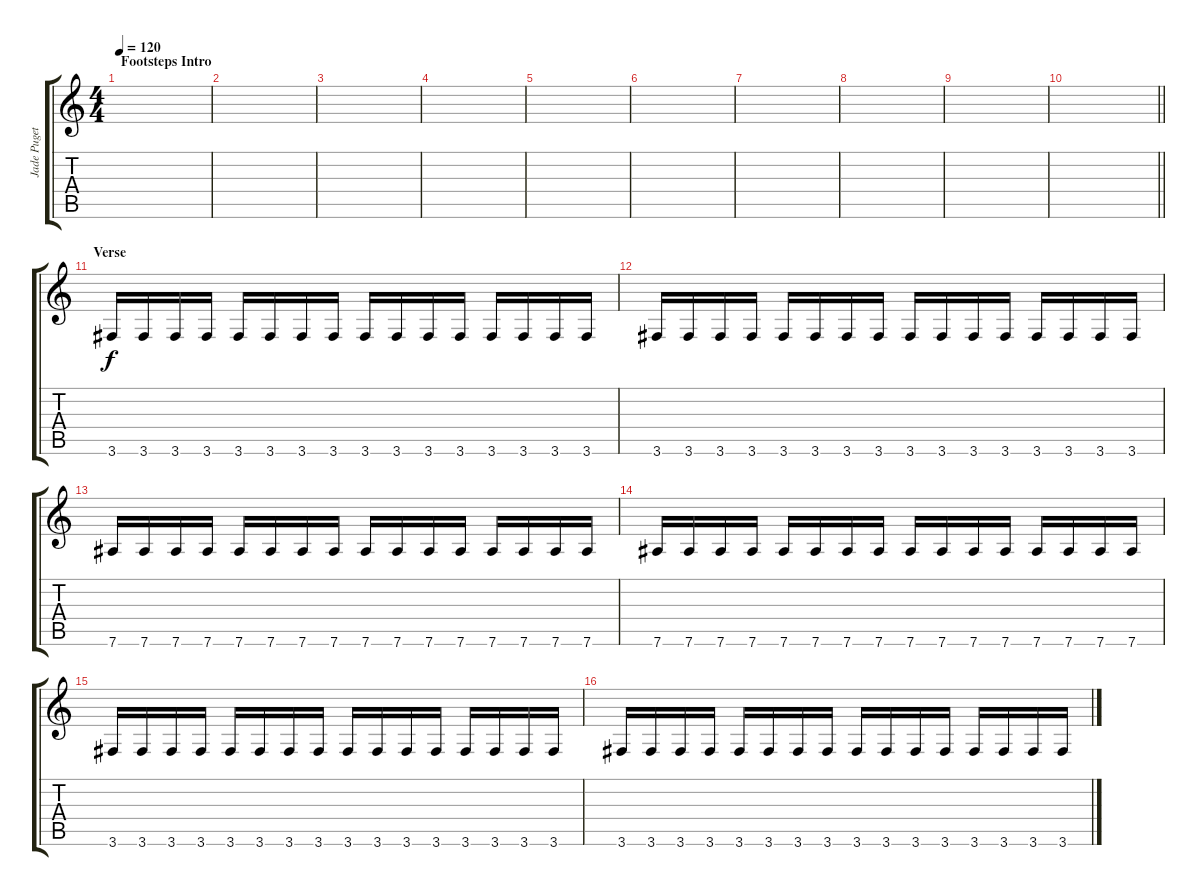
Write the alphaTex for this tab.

\track ("Jade Puget (Lead Guitar)" "Jade Puget") {instrument overdrivenguitar}
\staff {score tabs}
\tuning (Eb4 Bb3 Gb3 Db3 Ab2 Eb2) {hide}
\ts (4 4)
\section ("" "Footsteps Intro")
\tempo 120
\clef g2
\ks c
|
|
|
|
|
|
|
|
|
\barLineRight lightlight
|
\section ("" "Verse")
3.6.16 3.6.16 3.6.16 3.6.16 3.6.16 3.6.16 3.6.16 3.6.16 3.6.16 3.6.16 3.6.16 3.6.16 3.6.16 3.6.16 3.6.16 3.6.16 |
3.6.16 3.6.16 3.6.16 3.6.16 3.6.16 3.6.16 3.6.16 3.6.16 3.6.16 3.6.16 3.6.16 3.6.16 3.6.16 3.6.16 3.6.16 3.6.16 |
7.6.16 7.6.16 7.6.16 7.6.16 7.6.16 7.6.16 7.6.16 7.6.16 7.6.16 7.6.16 7.6.16 7.6.16 7.6.16 7.6.16 7.6.16 7.6.16 |
7.6.16 7.6.16 7.6.16 7.6.16 7.6.16 7.6.16 7.6.16 7.6.16 7.6.16 7.6.16 7.6.16 7.6.16 7.6.16 7.6.16 7.6.16 7.6.16 |
3.6.16 3.6.16 3.6.16 3.6.16 3.6.16 3.6.16 3.6.16 3.6.16 3.6.16 3.6.16 3.6.16 3.6.16 3.6.16 3.6.16 3.6.16 3.6.16 |
3.6.16 3.6.16 3.6.16 3.6.16 3.6.16 3.6.16 3.6.16 3.6.16 3.6.16 3.6.16 3.6.16 3.6.16 3.6.16 3.6.16 3.6.16 3.6.16
